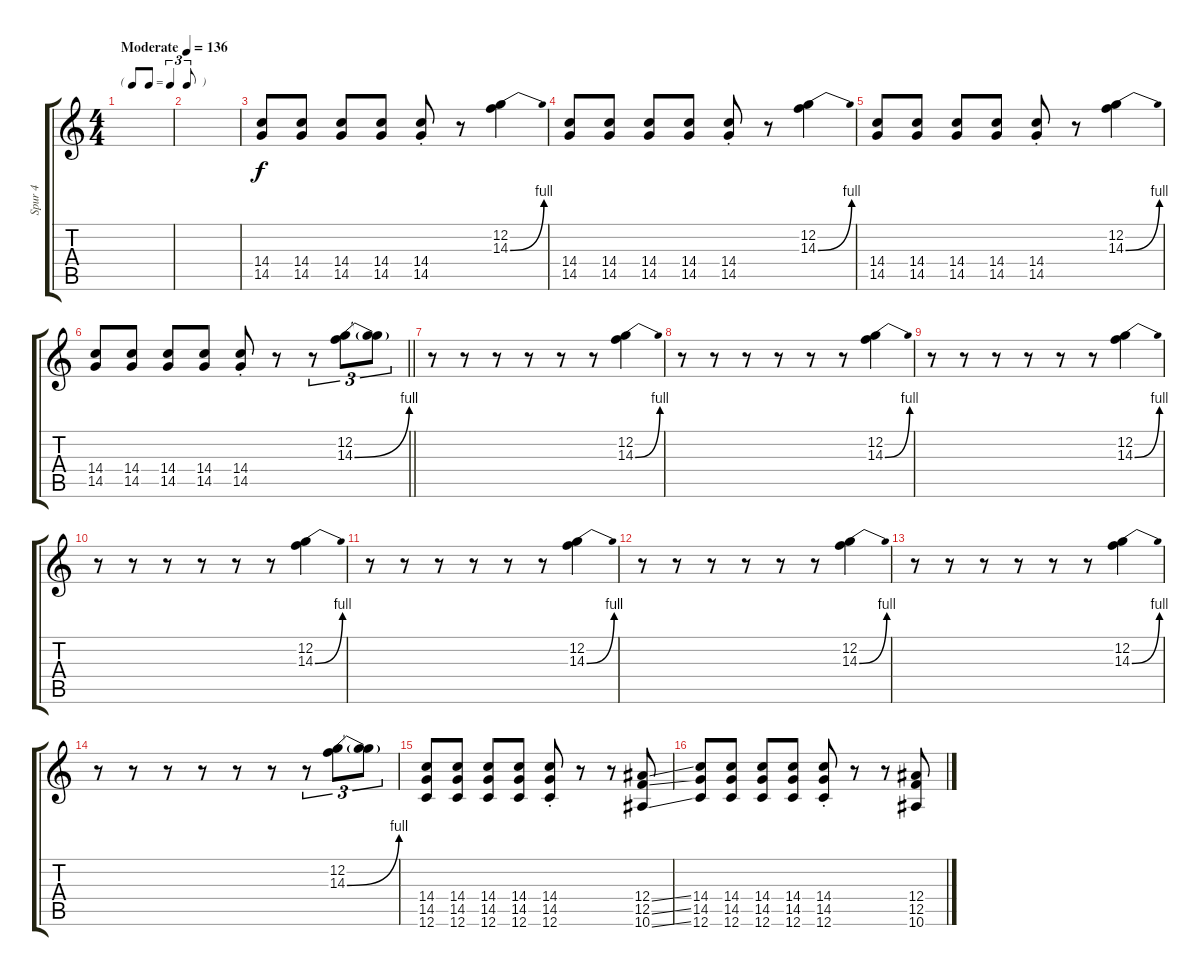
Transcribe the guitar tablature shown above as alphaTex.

\track ("Spur 4" "Spur 4") {instrument distortionguitar}
\staff {score tabs}
\tuning (C4 G3 Eb3 Bb2 F2 C2) {hide}
\ts (4 4)
\tf triplet8th
\tempo (136 "Moderate")
\clef g2
\ks c
|
|
(14.4 14.5).8 (14.4 14.5).8 (14.4 14.5).8 (14.4 14.5).8 (14.4{st} 14.5{st}).8 r.8 (12.2 14.3{be (bend 0 0 60 4)}).4 |
(14.4 14.5).8 (14.4 14.5).8 (14.4 14.5).8 (14.4 14.5).8 (14.4{st} 14.5{st}).8 r.8 (12.2 14.3{be (bend 0 0 60 4)}).4 |
(14.4 14.5).8 (14.4 14.5).8 (14.4 14.5).8 (14.4 14.5).8 (14.4{st} 14.5{st}).8 r.8 (12.2 14.3{be (bend 0 0 60 4)}).4 |
\barLineRight lightlight
(14.4 14.5).8 (14.4 14.5).8 (14.4 14.5).8 (14.4 14.5).8 (14.4{st} 14.5{st}).8 r.8 r.8{tu (3 2)} (12.2 14.3{be (bend 0 0 60 4)}).8{tu (3 2)} (12.2{t} 14.3{t}).8{tu (3 2)} |
r.8 r.8 r.8 r.8 r.8 r.8 (12.2 14.3{be (bend 0 0 60 4)}).4 |
r.8 r.8 r.8 r.8 r.8 r.8 (12.2 14.3{be (bend 0 0 60 4)}).4 |
r.8 r.8 r.8 r.8 r.8 r.8 (12.2 14.3{be (bend 0 0 60 4)}).4 |
r.8 r.8 r.8 r.8 r.8 r.8 (12.2 14.3{be (bend 0 0 60 4)}).4 |
r.8 r.8 r.8 r.8 r.8 r.8 (12.2 14.3{be (bend 0 0 60 4)}).4 |
r.8 r.8 r.8 r.8 r.8 r.8 (12.2 14.3{be (bend 0 0 60 4)}).4 |
r.8 r.8 r.8 r.8 r.8 r.8 (12.2 14.3{be (bend 0 0 60 4)}).4 |
r.8 r.8 r.8 r.8 r.8 r.8 r.8{tu (3 2)} (12.2 14.3{be (bend 0 0 60 4)}).8{tu (3 2)} (12.2{t} 14.3{t}).8{tu (3 2)} |
(14.4 14.5 12.6).8 (14.4 14.5 12.6).8 (14.4 14.5 12.6).8 (14.4 14.5 12.6).8 (14.4{st} 14.5{st} 12.6{st}).8 r.8 r.8 (12.4{ss} 12.5{ss} 10.6{ss}).8 |
(14.4 14.5 12.6).8 (14.4 14.5 12.6).8 (14.4 14.5 12.6).8 (14.4 14.5 12.6).8 (14.4{st} 14.5{st} 12.6{st}).8 r.8 r.8 (12.4{ss} 12.5{ss} 10.6{ss}).8
